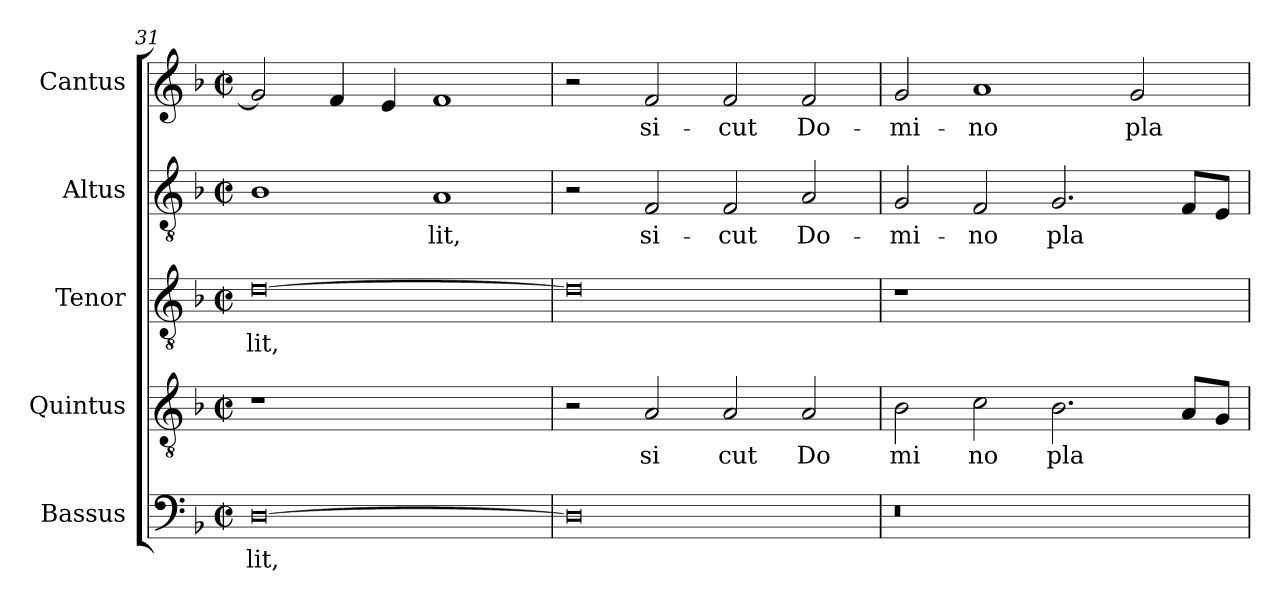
**kern	**text	**kern	**text	**kern	**text	**kern	**text	**kern	**text
*part5	*part5	*part4	*part4	*part3	*part3	*part2	*part2	*part1	*part1
*staff5	*staff5	*staff4	*staff4	*staff3	*staff3	*staff2	*staff2	*staff1	*staff1
*I"Bassus	*	*I"Quintus	*	*I"Tenor	*	*I"Altus	*	*I"Cantus	*
*clefF4	*	*clefGv2	*	*clefGv2	*	*clefGv2	*	*clefG2	*
*k[b-]	*	*k[b-]	*	*k[b-]	*	*k[b-]	*	*k[b-]	*
*F:	*	*F:	*	*F:	*	*F:	*	*F:	*
*M2/2	*	*M2/2	*	*M2/2	*	*M2/2	*	*M2/2	*
*met(c|)	*	*met(c|)	*	*met(c|)	*	*met(c|)	*	*met(c|)	*
=31	=31	=31	=31	=31	=31	=31	=31	=31	=31
!	!LO:LY:b:cj	!	!	!	!LO:LY:b:cj	!	!LO:LY:b:cj	!	!LO:LY:b:cj
[<0D	lit,	1r	.	[<0d	lit,	1B-	.	2g/]	.
!	!	!	!	!	!	!	!	!	!LO:LY:b:cj
.	.	.	.	.	.	.	.	4f/	.
!	!	!	!	!	!	!	!	!	!LO:LY:b:cj
.	.	.	.	.	.	.	.	4e/	.
!	!	!	!	!	!	!	!LO:LY:b:cj	!	!LO:LY:b:cj
.	.	1ryy	.	.	.	1A	lit,	1f	.
!!LO:PB:g=z
=32	=32	=32	=32	=32	=32	=32	=32	=32	=32
!	!LO:LY:b:cj	!	!	!	!LO:LY:b:cj	!	!	!	!
0D]	.	2r	.	0d]	.	2r	.	2r	.
!	!	!	!LO:LY:b:cj	!	!	!	!LO:LY:b:cj	!	!LO:LY:b:cj
.	.	2A/	si	.	.	2F/	si-	2f/	si-
!	!	!	!LO:LY:b:cj	!	!	!	!LO:LY:b:cj	!	!LO:LY:b:cj
.	.	2A/	cut	.	.	2F/	-cut	2f/	-cut
!	!	!	!LO:LY:b:cj	!	!	!	!LO:LY:b:cj	!	!LO:LY:b:cj
.	.	2A/	Do	.	.	2A/	Do-	2f/	Do-
=33	=33	=33	=33	=33	=33	=33	=33	=33	=33
!	!	!	!LO:LY:b:cj	!	!	!	!LO:LY:b:cj	!	!LO:LY:b:cj
0r	.	2B-\	mi	1r	.	2G/	-mi-	2g/	-mi-
!	!	!	!LO:LY:b:cj	!	!	!	!LO:LY:b:cj	!	!LO:LY:b:cj
.	.	2c\	no	.	.	2F/	-no	1a	-no
!	!	!	!LO:LY:b:cj	!	!	!	!LO:LY:b:cj	!	!
.	.	2.B-\	pla	1ryy	.	2.G/	pla-	.	.
!	!	!	!	!	!	!	!	!	!LO:LY:b:cj
.	.	.	.	.	.	.	.	2g/	pla-
!	!	!	!LO:LY:b:cj	!	!	!	!LO:LY:b:cj	!	!
.	.	8A/L	.	.	.	8F/L	--	.	.
!	!	!	!LO:LY:b:cj	!	!	!	!LO:LY:b:cj	!	!
.	.	8G/J	.	.	.	8E/J	--	.	.
=	=	=	=	=	=	=	=	=	=
*-	*-	*-	*-	*-	*-	*-	*-	*-	*-
